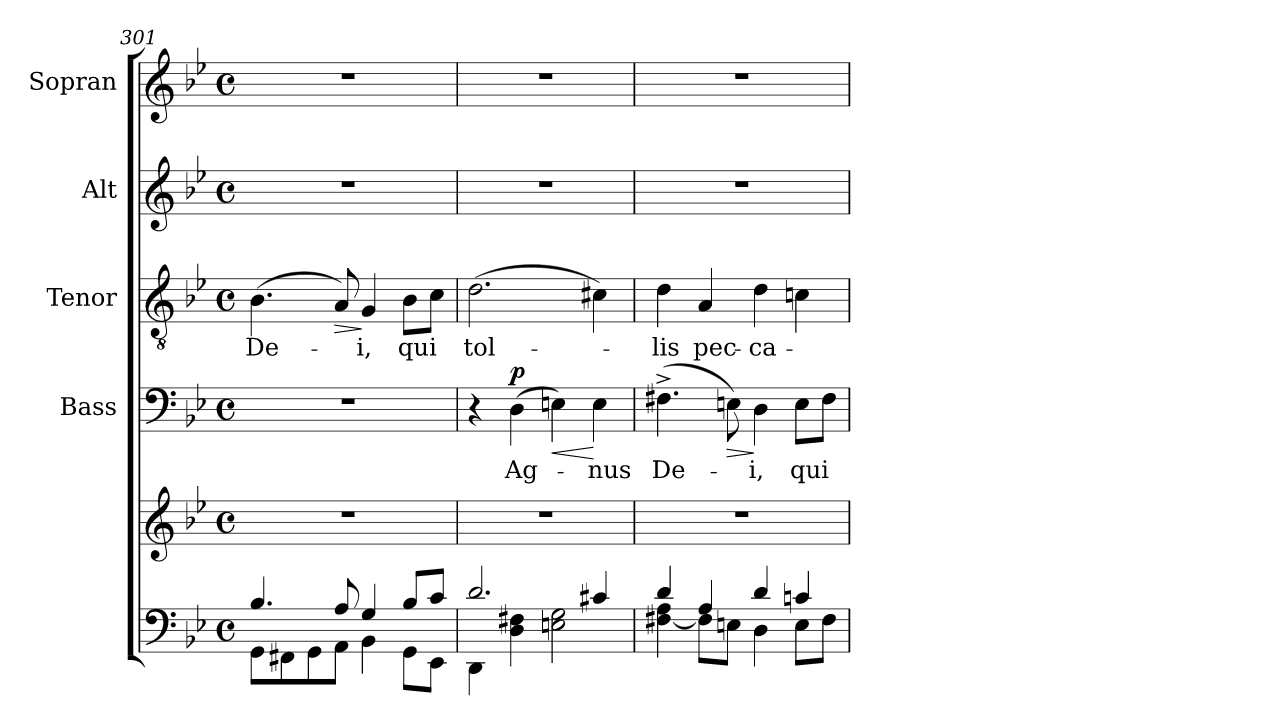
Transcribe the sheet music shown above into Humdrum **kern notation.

**kern	**kern	**kern	**text	**dynam	**kern	**text	**dynam	**kern	**kern
*part5	*part5	*part4	*part4	*part4	*part3	*part3	*part3	*part2	*part1
*staff6	*staff5	*staff4	*staff4	*staff4	*staff3	*staff3	*staff3	*staff2	*staff1
*	*	*I"Bass	*	*	*I"Tenor	*	*	*I"Alt	*I"Sopran
*	*	*I'B.	*	*	*I'T.	*	*	*I'A.	*I'S.
*clefF4	*clefG2	*clefF4	*	*	*clefGv2	*	*	*clefG2	*clefG2
*k[b-e-]	*k[b-e-]	*k[b-e-]	*	*	*k[b-e-]	*	*	*k[b-e-]	*k[b-e-]
*B-:	*B-:	*B-:	*	*	*B-:	*	*	*B-:	*B-:
*M4/4	*M4/4	*M4/4	*	*	*M4/4	*	*	*M4/4	*M4/4
*met(c)	*met(c)	*met(c)	*	*	*met(c)	*	*	*met(c)	*met(c)
=301	=301	=301	=301	=301	=301	=301	=301	=301	=301
*^	*	*	*	*	*	*	*	*	*
!	!	!	!	!	!	!	!LO:LY:b	!	!	!
4.B-/	8GG\L	1r	1r	.	.	(>4.B-\	De-	.	1r	1r
.	8FF#X\	.	.	.	.	.	.	.	.	.
.	8GG\	.	.	.	.	.	.	.	.	.
!	!	!	!	!	!	!	!	!LO:HP:b	!	!
8A/	8AA\J	.	.	.	.	8A/)	.	>	.	.
!	!	!	!	!	!	!	!LO:LY:b	!	!	!
4G/	4BB-\	.	.	.	.	4G/	-i,	]	.	.
!	!	!	!	!	!	!	!LO:LY:b	!	!	!
8B-/L	8GG\L	.	.	.	.	8B-\L	qui	.	.	.
8c/J	8EE-\J	.	.	.	.	8c\J	.	.	.	.
=302	=302	=302	=302	=302	=302	=302	=302	=302	=302	=302
!	!	!	!	!	!	!	!LO:LY:b	!	!	!
2.d/	4DD\	1r	4r	.	.	(>2.d\	tol-	.	1r	1r
!	!	!	!	!LO:LY:b	!LO:DY:a	!	!	!	!	!
.	4D\ 4F#X\	.	(>4D\	Ag-	p	.	.	.	.	.
!	!	!	!	!	!LO:HP:b	!	!	!	!	!
.	2En\ 2G\	.	4En\)	.	<	.	.	.	.	.
!	!	!	!	!LO:LY:b	!	!	!	!	!	!
4c#X/	.	.	4E\	-nus	[	4c#X\)	.	.	.	.
=303	=303	=303	=303	=303	=303	=303	=303	=303	=303	=303
!	!	!	!	!LO:LY:b	!	!	!LO:LY:b	!	!	!
4d/	[<4F#X\ 4A\	1r	(>4.F#X^>\	De-	.	4d\	-lis	.	1r	1r
!	!	!	!	!	!	!	!LO:LY:b	!	!	!
4A/	8F#\L]	.	.	.	.	4A/	pec-	.	.	.
!	!	!	!	!	!LO:HP:b	!	!	!	!	!
.	8En\J	.	8En\)	.	>	.	.	.	.	.
!	!	!	!	!LO:LY:b	!	!	!LO:LY:b	!	!	!
4d/	4D\	.	4D\	-i,	]	4d\	-ca-	.	.	.
!	!	!	!	!LO:LY:b	!	!	!	!	!	!
4cn/	8E\L	.	8E\L	qui	.	4cn\	.	.	.	.
.	8F#\J	.	8F#\J	.	.	.	.	.	.	.
*v	*v	*	*	*	*	*	*	*	*	*
=	=	=	=	=	=	=	=	=	=
*-	*-	*-	*-	*-	*-	*-	*-	*-	*-
